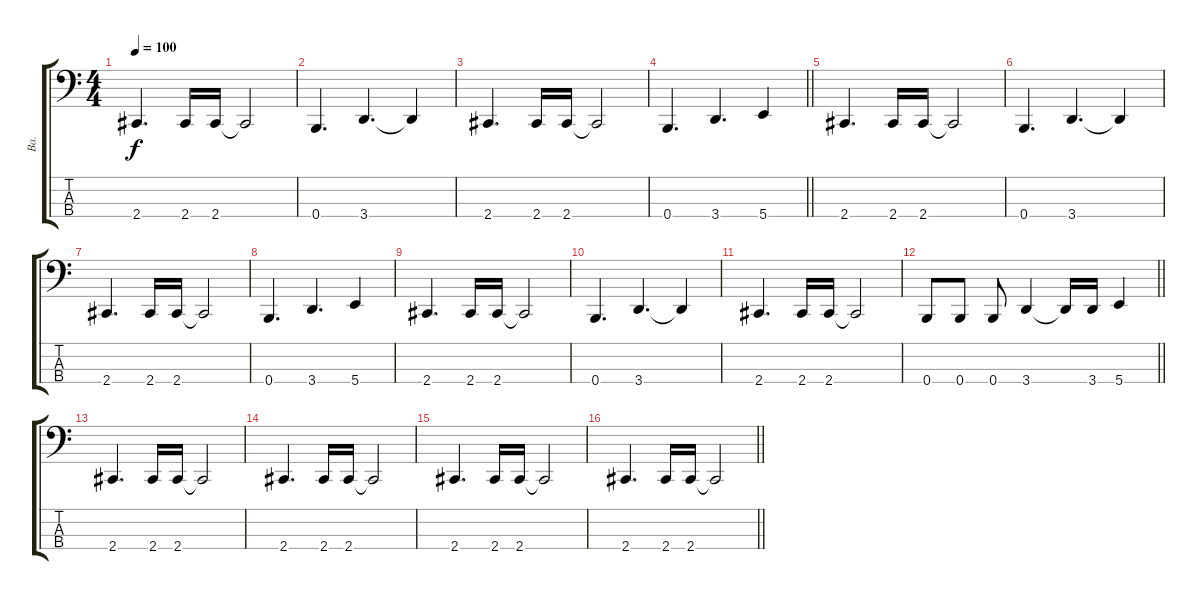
\track ("Ba." "Ba.") {instrument electricbassfinger}
\staff {score tabs}
\tuning (E2 B1 Gb1 B0) {hide}
\ts (4 4)
\tempo 100
\clef f4
\ks c
2.4.4{d dy f} 2.4.16 2.4.16 2.4{t}.2 |
0.4.4{d} 3.4.4{d} 3.4{t}.4 |
2.4.4{d} 2.4.16 2.4.16 2.4{t}.2 |
\barLineRight lightlight
0.4.4{d} 3.4.4{d} 5.4.4 |
2.4.4{d} 2.4.16 2.4.16 2.4{t}.2 |
0.4.4{d} 3.4.4{d} 3.4{t}.4 |
2.4.4{d} 2.4.16 2.4.16 2.4{t}.2 |
0.4.4{d} 3.4.4{d} 5.4.4 |
2.4.4{d} 2.4.16 2.4.16 2.4{t}.2 |
0.4.4{d} 3.4.4{d} 3.4{t}.4 |
2.4.4{d} 2.4.16 2.4.16 2.4{t}.2 |
\barLineRight lightlight
0.4.8 0.4.8 0.4.8 3.4.4 3.4{t}.16 3.4.16 5.4.4 |
2.4.4{d} 2.4.16 2.4.16 2.4{t}.2 |
2.4.4{d} 2.4.16 2.4.16 2.4{t}.2 |
2.4.4{d} 2.4.16 2.4.16 2.4{t}.2 |
\barLineRight lightlight
2.4.4{d} 2.4.16 2.4.16 2.4{t}.2
